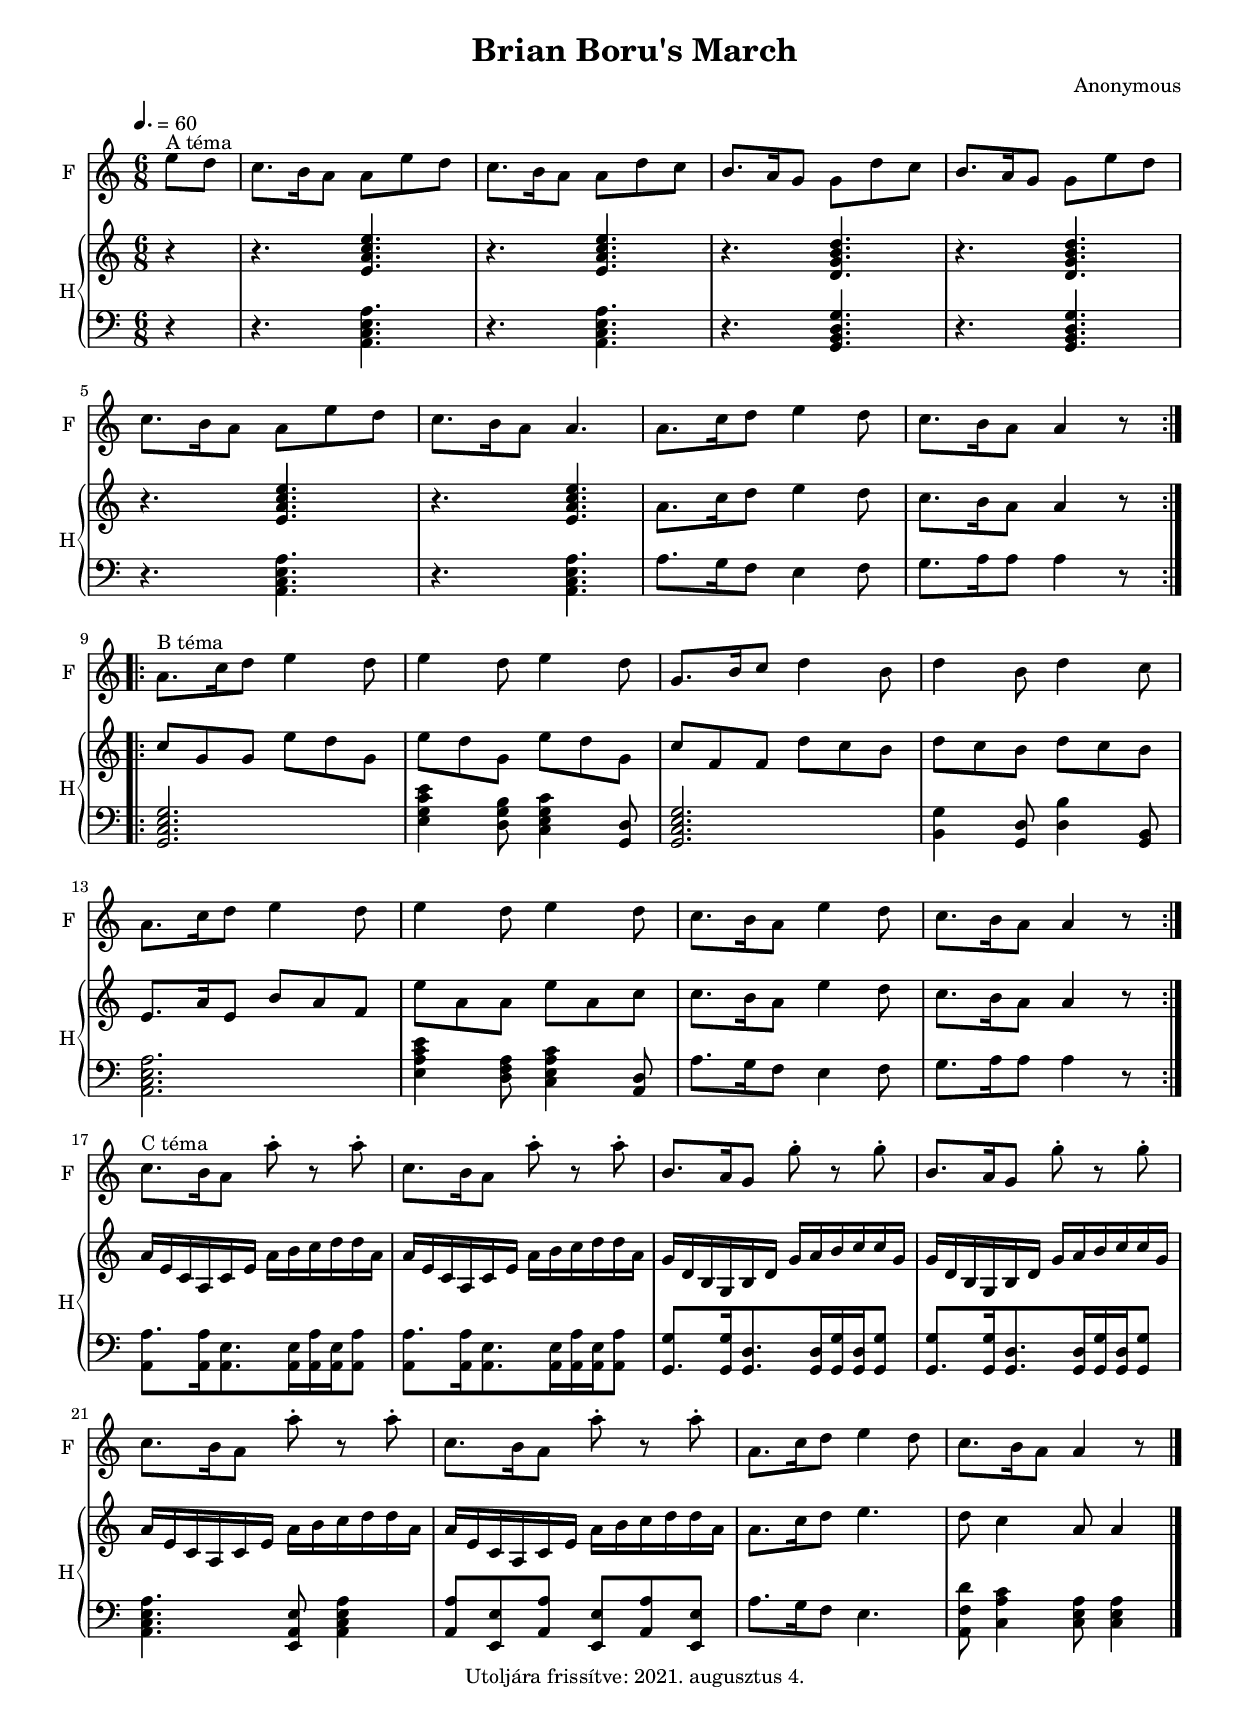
\include "default-settings.ly"
#(set-global-staff-size 17.5)

\header {
    title = "Brian Boru's March"
    composer = "Anonymous"
   % arranger = "Arranged for Flute (Alto Recorder) and Piano by Valerio Carpeggiani"
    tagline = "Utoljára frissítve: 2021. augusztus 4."
}

global = {
  \key a \minor
  \time 6/8
  \tempo 4. = 60
}

flute = \relative c'' {
  \global
  \partial 4  e8^\markup{A téma} d
  c8. b16 a8 a8 e' d | c8. b16 a8 a8 d8 c | b8. a16 g8 g8 d'8 c | 
  b8. a16 g8 g8 e' d | c8. b16 a8 a8 e'8 d |c8. b16 a8 a4. | 
  a8. c16 d8 e4 d8  | c8. b16 a8 a4 r8 
  \bar ":|.|:"
  \break
  %a or g?
  a8.^\markup{B téma} c16 d8 e4 d8  | e4 d8 e4 d8 | g,8. b16 c8 d4 b8 | d4 b8 d4 c8 |
  a8. c16 d8 e4 d8 | e4 d8 e4 d8 | c8. b16 a8 e'4 d8 | c8. b16 a8 a4 r8
  \bar ":|." \break
  % Theme C with Viktor's version
  c8.^\markup{C téma}  b16 a8 a'8\staccato r a8\staccato  | c,8. b16 a8 a'8\staccato r a8\staccato | 
  b,8. a16 g8 g'8\staccato r8 g8\staccato | b,8. a16 g8 g'8\staccato r g8\staccato |  
  c,8. b16 a8 a'8\staccato r a8\staccato  | c,8. b16 a8 a'8\staccato r a8\staccato |
  a,8. c16 d8 e4 d8 | c8. b16 a8 a4 r8
  % Theme C in the original score
  %c'8.^\markup{Theme C} b16 a8 a4 e'8  | c8. b16 a8 a4 d8 | 
  %b8. a16 g8 g4 d'8 | b8. a16 g8 g4 e'8 |
  %  
  %c8. b16 a8 a4 e'8  | c8. b16 a8 a4 a8 | 
  %a8 c d e4.  | d8 c4 a8 a4
  \bar "|."
}

upperHarp =  \relative c' {
  %\clef bass
  \global \partial 4 r4
  % Theme A
  r4. <<e a c e>>  | r4. <<e, a c e>> |
  r4. <<d, g b d>> | r4. <<d, g b d>> |
  r4. <<e, a c e>>  | r4. <<e, a c e>> |
  a,8. c16 d8 e4 d8 | c8. b16 a8 a4 r8
  \bar ":|.|:"
  % Theme B
  c g g e' d g, | e' d g, e' d g, | c f, f d' c b | d c b d c b | 
  e,8. a16 e8 b' a f | e'8 a, a e' a, c | c8. b16 a8 e'4 d8 | c8. b16 a8 a4 r8
  \bar ":|."
   % Theme C in the original score
  a16 e c a c e a b c d d a | a16 e c a c e a b c d d a |
  g16 d b g b d g a b c c g | g16 d b g b d g a b c c g |
  a16 e c a c e a b c d d a | a16 e c a c e a b c d d a |
  a8. c16 d8 e4. | d8 c4 a8 a4
  \bar "|."
}

lowerHarp = \relative c {
  \clef bass
  \global
  \partial 4 r4
  % Theme A
  r4. <<a c e a>>  | r4. <<a, c e a>> |
  r4. <<g, b d g>> | r4. <<g, b d g>> |
  r4. <<a, c e a>>  | r4. <<a, c e a>> |
  a8. g16 f8 e4 f8 | g8. a16 a8 a4 r8 |
  \bar ":|.|:"
  % Theme B
  <<g,2. c e g>> | <<e4 g c e>>  <<d,8 g b>> <<c,4 e g c>> <<g,8 d'>> |
  <<g,2. c e g>> | <<b,4 g'>> <<g,8 d'>> <<d4 b'>> <<g,8 b>> |
  <<a2. c e a>> | <<e4 a c e>> <<d,8 f a>>  <<c,4 e a c>> <<a,8 d>>  |
  a'8. g16 f8 e4 f8 | g8. a16 a8 a4 r8 
  \bar ":|."
   % Theme C in the original score
  <<a8.  a,8>> <<a16 a'16>> <<a,8. e'>>  <<a,16 e'>> <<a,16 a'16>> <<a,16 e'>> <<a8 a,>> |
  <<a'8. a,8>> <<a16 a'16>> <<a,8. e'>>  <<a,16 e'>> <<a,16 a'16>> <<a,16 e'>> <<a8 a,>> |
  <<g8. g'8>>  <<g16 g,>>   <<g8. d'8.>> <<g,16 d'>> <<g16 g,>>    <<g16 d'>> <<g8 g,>>  |
  <<g8. g'8>>  <<g16 g,>>   <<g8. d'8.>> <<g,16 d'>> <<g16 g,>>    <<g16 d'>> <<g8 g,>>  |
  <<a4. c e a>> <<e,8 a e'>> <<a,4 c e a>>  |
  <<a8 a,>> <<e8 e'>> <<a8 a,>> <<e8 e'>> <<a8 a,>>  <<e8 e'>> | 
  a8. g16 f8 e4. | <<a,8 f' d'>> <<c4 a c,>>  <<c8 e a>> <<c,4 e a>> 
  \bar "|."
}

\score {
  <<
    \new Staff  \with {
        instrumentName = "F"
        shortInstrumentName = "F"
      } \flute
    \new PianoStaff \with { 
      instrumentName = "H"
      shortInstrumentName = "H"
    }
    <<
      \new Staff = "upper" \upperHarp
      \new Staff = "lower" \lowerHarp
    >>
  >>
  \layout {}
  \midi {}
}
